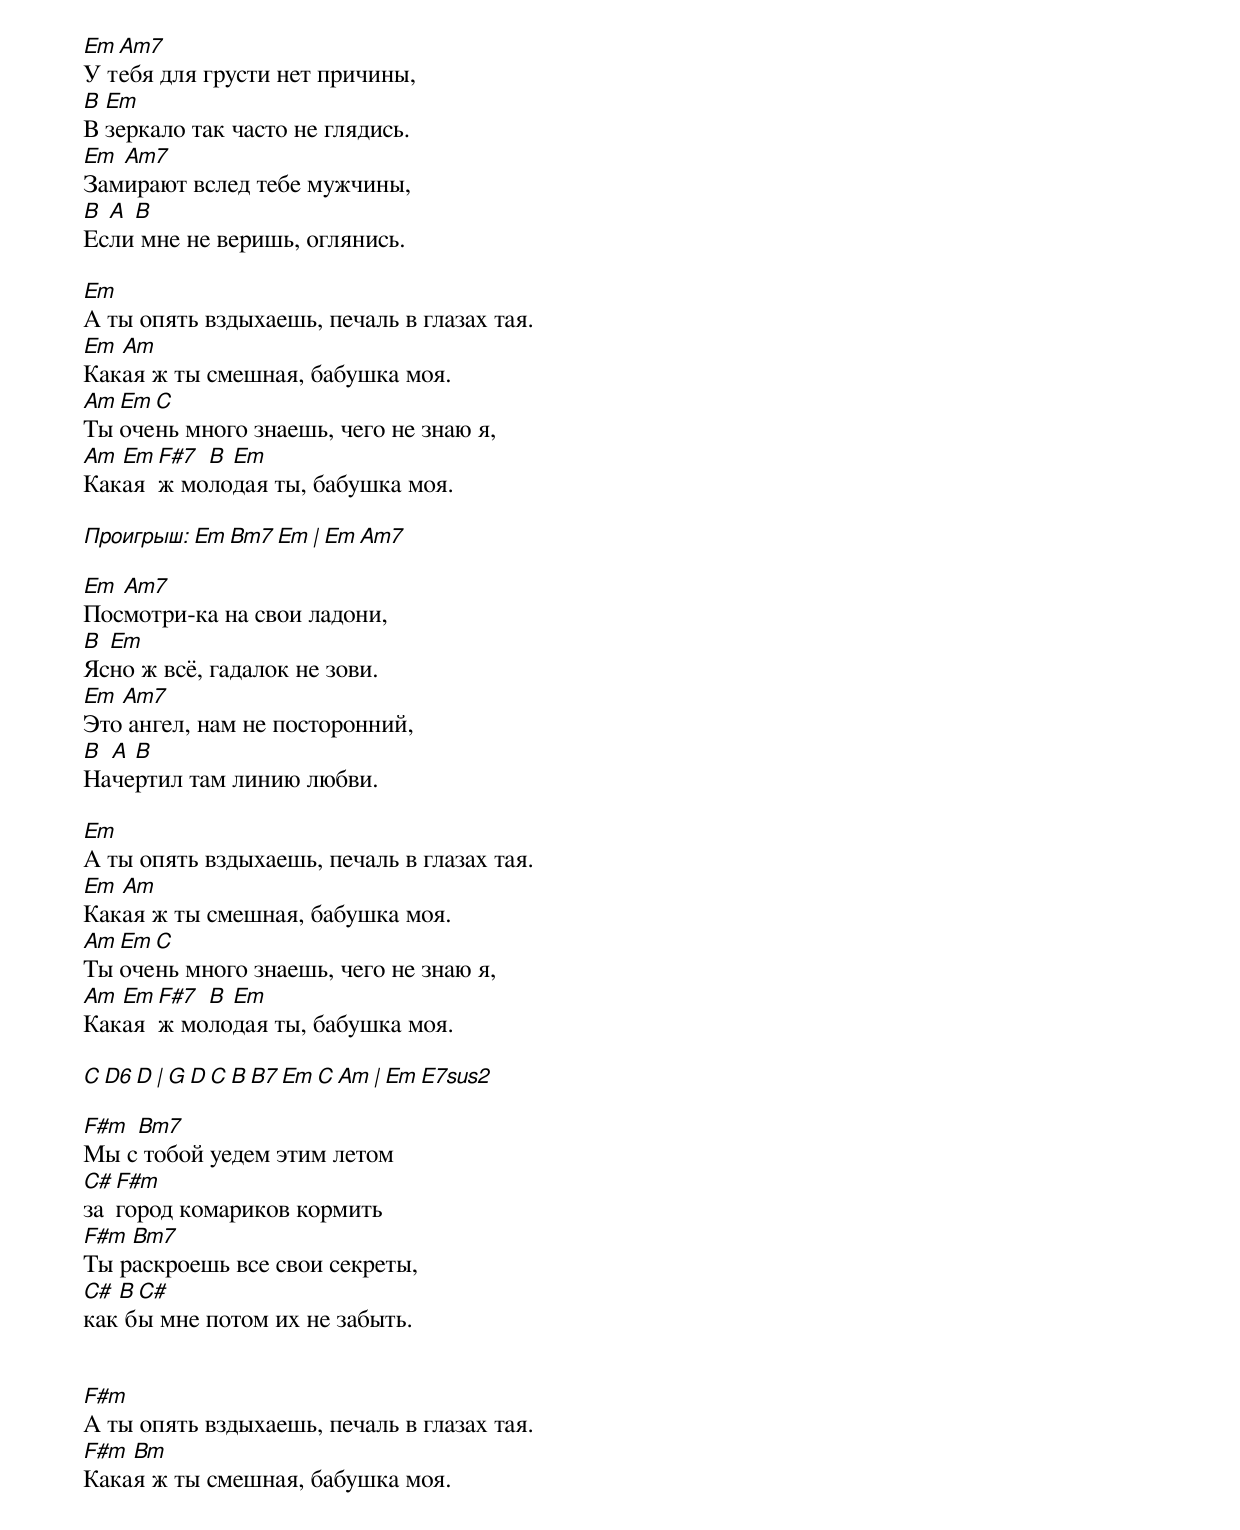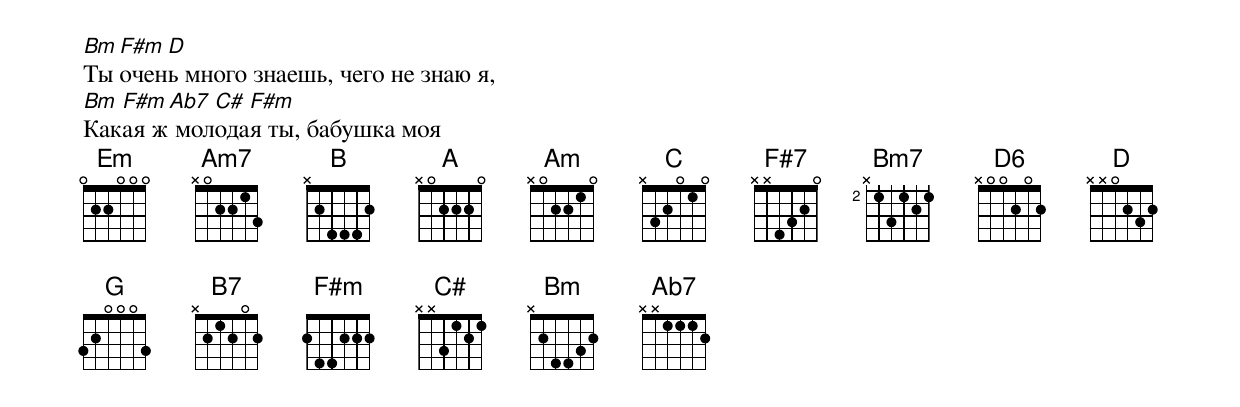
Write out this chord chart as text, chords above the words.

Em Am7
У тебя для грусти нет причины,
B Em
В зеркало так часто не глядись.
Em Am7
Замирают вслед тебе мужчины,
B A B
Если мне не веришь, оглянись.

Em
А ты опять вздыхаешь, печаль в глазах тая.
Em Am
Какая ж ты смешная, бабушка моя.
Am Em C
Ты очень много знаешь, чего не знаю я,
Am Em F#7 B Em
Какая ж молодая ты, бабушка моя.

Проигрыш: Em Bm7 Em | Em Am7

Em Am7
Посмотри-ка на свои ладони,
B Em
Ясно ж всё, гадалок не зови.
Em Am7
Это ангел, нам не посторонний,
B A B
Начертил там линию любви.

Em
А ты опять вздыхаешь, печаль в глазах тая.
Em Am
Какая ж ты смешная, бабушка моя.
Am Em C
Ты очень много знаешь, чего не знаю я,
Am Em F#7 B Em
Какая ж молодая ты, бабушка моя.

C D6 D | G D C B B7 Em C Am | Em E7sus2

F#m Bm7
Мы с тобой уедем этим летом
C# F#m
за город комариков кормить
F#m Bm7
Ты раскроешь все свои секреты,
C# B C#
как бы мне потом их не забыть.


F#m
А ты опять вздыхаешь, печаль в глазах тая.
F#m Bm
Какая ж ты смешная, бабушка моя.
Bm F#m D
Ты очень много знаешь, чего не знаю я,
Bm F#m Ab7 C# F#m
Какая ж молодая ты, бабушка моя
